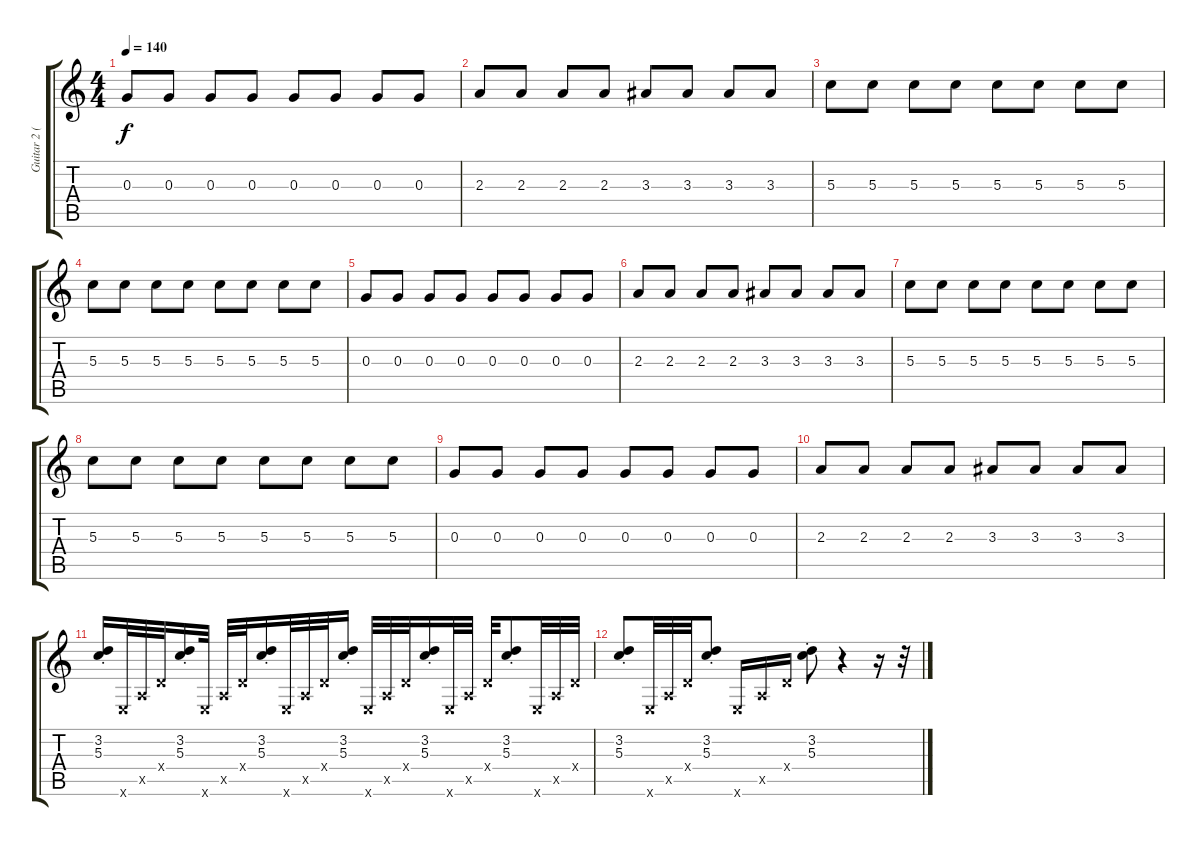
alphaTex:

\track ("Guitar 2 (Distortion)" "Guitar 2 (") {instrument distortionguitar}
\staff {score tabs}
\tuning (E4 B3 G3 D3 A2 E2) {hide}
\ts (4 4)
\tempo 140
\clef g2
\ks c
0.3.8{dy f} 0.3.8 0.3.8 0.3.8 0.3.8 0.3.8 0.3.8 0.3.8 |
2.3.8 2.3.8 2.3.8 2.3.8 3.3.8 3.3.8 3.3.8 3.3.8 |
5.3.8 5.3.8 5.3.8 5.3.8 5.3.8 5.3.8 5.3.8 5.3.8 |
5.3.8 5.3.8 5.3.8 5.3.8 5.3.8 5.3.8 5.3.8 5.3.8 |
0.3.8 0.3.8 0.3.8 0.3.8 0.3.8 0.3.8 0.3.8 0.3.8 |
2.3.8 2.3.8 2.3.8 2.3.8 3.3.8 3.3.8 3.3.8 3.3.8 |
5.3.8 5.3.8 5.3.8 5.3.8 5.3.8 5.3.8 5.3.8 5.3.8 |
5.3.8 5.3.8 5.3.8 5.3.8 5.3.8 5.3.8 5.3.8 5.3.8 |
0.3.8 0.3.8 0.3.8 0.3.8 0.3.8 0.3.8 0.3.8 0.3.8 |
2.3.8 2.3.8 2.3.8 2.3.8 3.3.8 3.3.8 3.3.8 3.3.8 |
(3.2{st} 5.3{st}).16 0.6{x}.32 0.5{x}.32 0.4{x}.32 (3.2{st} 5.3{st}).16 0.6{x}.32 0.5{x}.32 0.4{x}.32 (3.2{st} 5.3{st}).16 0.6{x}.32 0.5{x}.32 0.4{x}.32 (3.2{st} 5.3{st}).16 0.6{x}.32 0.5{x}.32 0.4{x}.32 (3.2{st} 5.3{st}).16 0.6{x}.32 0.5{x}.32 0.4{x}.32 (3.2{st} 5.3{st}).8 0.6{x}.32 0.5{x}.32 0.4{x}.32 |
(3.2{st} 5.3{st}).8 0.6{x}.32 0.5{x}.32 0.4{x}.32 (3.2{st} 5.3{st}).8 0.6{x}.16 0.5{x}.16 0.4{x}.16 (3.2{st} 5.3{st}).8 r.4 r.16 r.32
